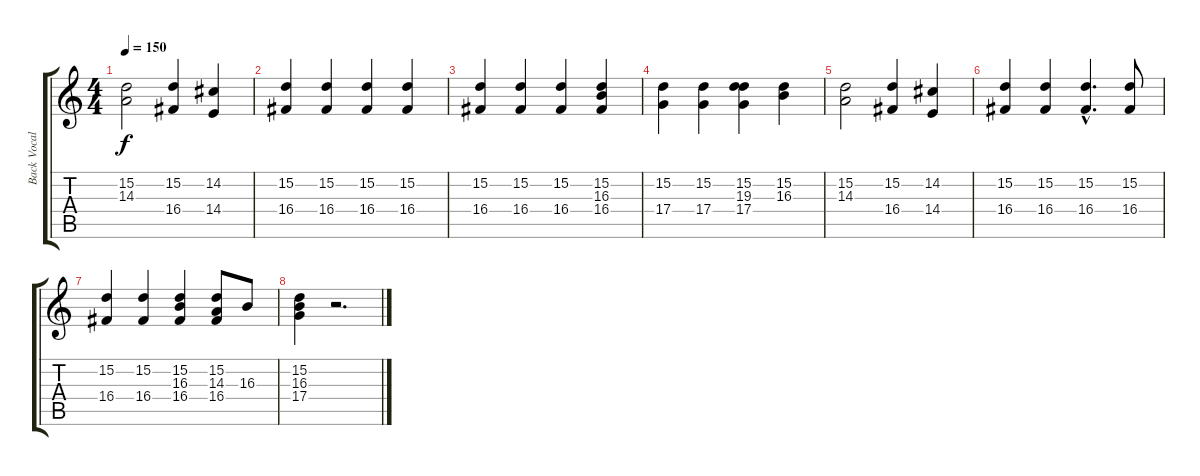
\track ("Back Vocals" "Back Vocal") {instrument lead3calliope}
\staff {score tabs}
\tuning (E4 B3 G3 D3 A2 E2) {hide}
\ts (4 4)
\tempo 150
\clef g2
\ks c
(15.2 14.3).2{dy f} (15.2 16.4).4 (14.2 14.4).4 |
(15.2 16.4).4 (15.2 16.4).4 (15.2 16.4).4 (15.2 16.4).4 |
(15.2 16.4).4 (15.2 16.4).4 (15.2 16.4).4 (15.2 16.3 16.4).4 |
(15.2 17.4).4 (15.2 17.4).4 (15.2 19.3 17.4).4 (15.2 16.3).4 |
(15.2 14.3).2 (15.2 16.4).4 (14.2 14.4).4 |
(15.2 16.4).4 (15.2 16.4).4 (15.2{hac} 16.4{hac}).4{d} (15.2 16.4).8 |
(15.2 16.4).4 (15.2 16.4).4 (15.2 16.3 16.4).4 (15.2 14.3 16.4).8 16.3.8 |
(15.2 16.3 17.4).4 r.2{d}
